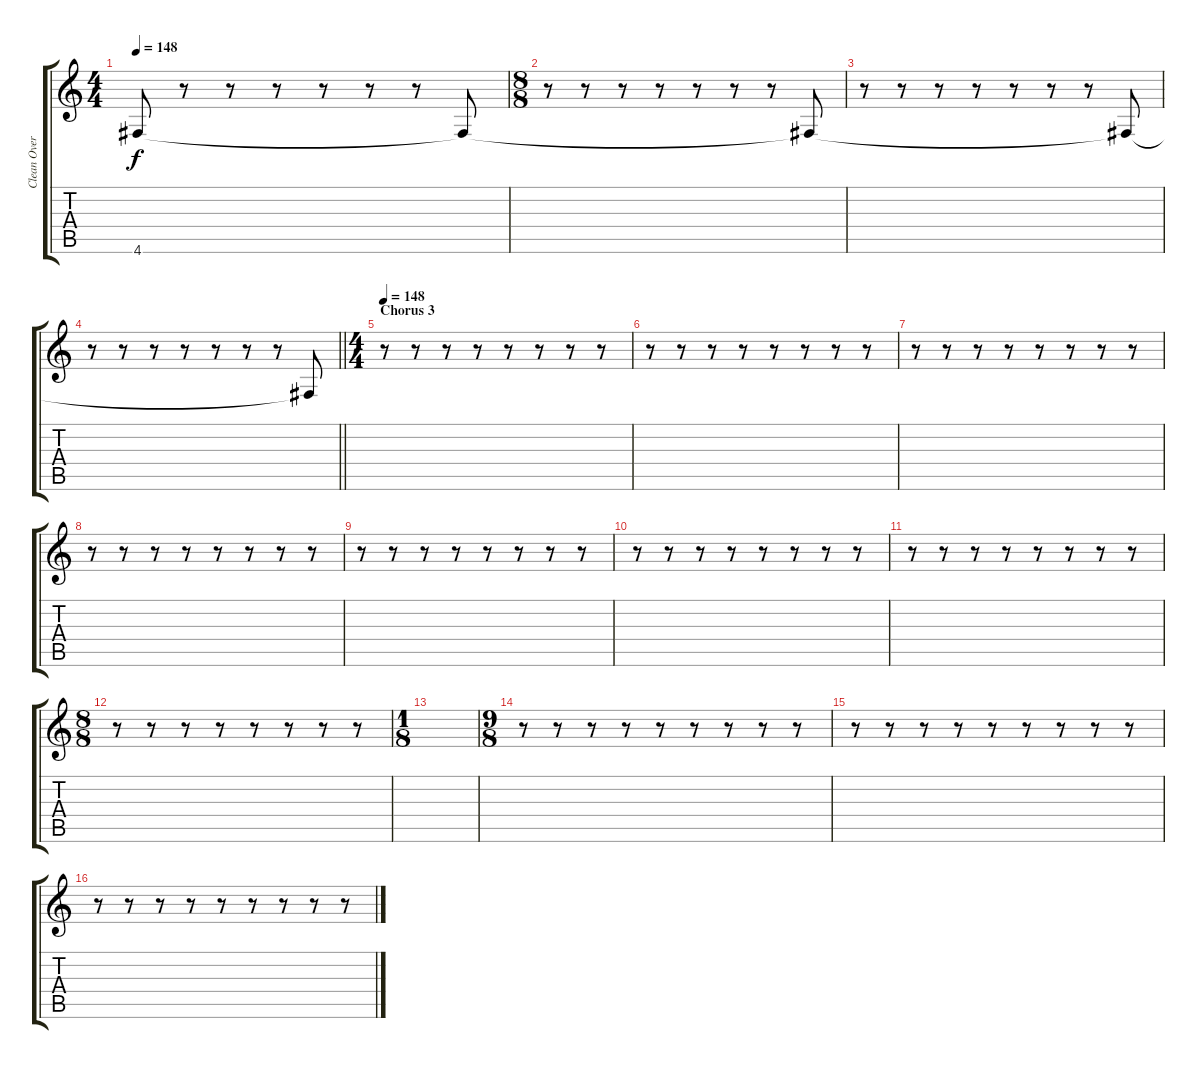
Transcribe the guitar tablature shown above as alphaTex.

\track ("Clean Overlay" "Clean Over") {instrument electricguitarclean}
\staff {score tabs}
\tuning (E4 B3 G3 D3 A2 D2) {hide}
\ts (4 4)
\tempo 148
\clef g2
\ks c
4.6.8{dy f} r.8 r.8 r.8 r.8 r.8 r.8 4.6{t}.8 |
\ts (8 8)
r.8 r.8 r.8 r.8 r.8 r.8 r.8 4.6{t}.8 |
r.8 r.8 r.8 r.8 r.8 r.8 r.8 4.6{t}.8 |
\barLineRight lightlight
r.8 r.8 r.8 r.8 r.8 r.8 r.8 4.6{t}.8 |
\ts (4 4)
\section ("" "Chorus 3")
\tempo 148
r.8 r.8 r.8 r.8 r.8 r.8 r.8 r.8 |
r.8 r.8 r.8 r.8 r.8 r.8 r.8 r.8 |
r.8 r.8 r.8 r.8 r.8 r.8 r.8 r.8 |
r.8 r.8 r.8 r.8 r.8 r.8 r.8 r.8 |
r.8 r.8 r.8 r.8 r.8 r.8 r.8 r.8 |
r.8 r.8 r.8 r.8 r.8 r.8 r.8 r.8 |
r.8 r.8 r.8 r.8 r.8 r.8 r.8 r.8 |
\ts (8 8)
r.8 r.8 r.8 r.8 r.8 r.8 r.8 r.8 |
\ts (1 8)
|
\ts (9 8)
r.8 r.8 r.8 r.8 r.8 r.8 r.8 r.8 r.8 |
r.8 r.8 r.8 r.8 r.8 r.8 r.8 r.8 r.8 |
r.8 r.8 r.8 r.8 r.8 r.8 r.8 r.8 r.8
